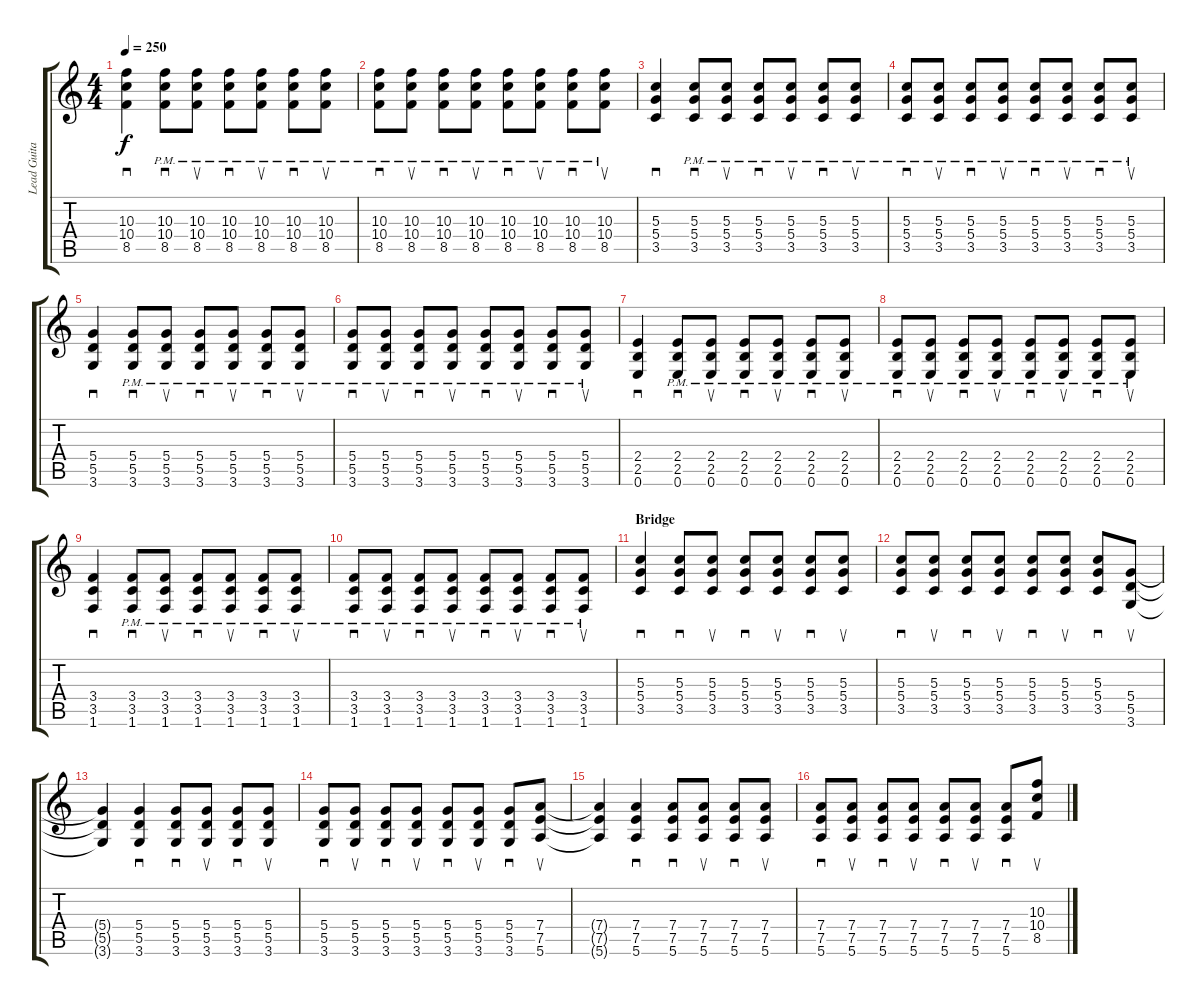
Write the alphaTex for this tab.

\track ("Lead Guitar" "Lead Guita") {instrument distortionguitar}
\staff {score tabs}
\tuning (E4 B3 G3 D3 A2 E2) {hide}
\ts (4 4)
\tempo 250
\clef g2
\ks c
(10.3 10.4 8.5).4{sd dy f} (10.3{pm} 10.4{pm} 8.5{pm}).8{sd} (10.3{pm} 10.4{pm} 8.5{pm}).8{su} (10.3{pm} 10.4{pm} 8.5{pm}).8{sd} (10.3{pm} 10.4{pm} 8.5{pm}).8{su} (10.3{pm} 10.4{pm} 8.5{pm}).8{sd} (10.3{pm} 10.4{pm} 8.5{pm}).8{su} |
(10.3{pm} 10.4{pm} 8.5{pm}).8{sd} (10.3{pm} 10.4{pm} 8.5{pm}).8{su} (10.3{pm} 10.4{pm} 8.5{pm}).8{sd} (10.3{pm} 10.4{pm} 8.5{pm}).8{su} (10.3{pm} 10.4{pm} 8.5{pm}).8{sd} (10.3{pm} 10.4{pm} 8.5{pm}).8{su} (10.3{pm} 10.4{pm} 8.5{pm}).8{sd} (10.3{pm} 10.4{pm} 8.5{pm}).8{su} |
(5.3 5.4 3.5).4{sd} (5.3{pm} 5.4{pm} 3.5{pm}).8{sd} (5.3{pm} 5.4{pm} 3.5{pm}).8{su} (5.3{pm} 5.4{pm} 3.5{pm}).8{sd} (5.3{pm} 5.4{pm} 3.5{pm}).8{su} (5.3{pm} 5.4{pm} 3.5{pm}).8{sd} (5.3{pm} 5.4{pm} 3.5{pm}).8{su} |
(5.3{pm} 5.4{pm} 3.5{pm}).8{sd} (5.3{pm} 5.4{pm} 3.5{pm}).8{su} (5.3{pm} 5.4{pm} 3.5{pm}).8{sd} (5.3{pm} 5.4{pm} 3.5{pm}).8{su} (5.3{pm} 5.4{pm} 3.5{pm}).8{sd} (5.3{pm} 5.4{pm} 3.5{pm}).8{su} (5.3{pm} 5.4{pm} 3.5{pm}).8{sd} (5.3{pm} 5.4{pm} 3.5{pm}).8{su} |
(5.4 5.5 3.6).4{sd} (5.4{pm} 5.5{pm} 3.6).8{sd} (5.4{pm} 5.5{pm} 3.6).8{su} (5.4{pm} 5.5{pm} 3.6).8{sd} (5.4{pm} 5.5{pm} 3.6).8{su} (5.4{pm} 5.5{pm} 3.6).8{sd} (5.4{pm} 5.5{pm} 3.6).8{su} |
(5.4{pm} 5.5{pm} 3.6).8{sd} (5.4{pm} 5.5{pm} 3.6).8{su} (5.4{pm} 5.5{pm} 3.6).8{sd} (5.4{pm} 5.5{pm} 3.6).8{su} (5.4{pm} 5.5{pm} 3.6).8{sd} (5.4{pm} 5.5{pm} 3.6).8{su} (5.4{pm} 5.5{pm} 3.6).8{sd} (5.4{pm} 5.5{pm} 3.6).8{su} |
(2.4 2.5 0.6).4{sd} (2.4{pm} 2.5 0.6).8{sd} (2.4{pm} 2.5 0.6).8{su} (2.4{pm} 2.5 0.6).8{sd} (2.4{pm} 2.5 0.6).8{su} (2.4{pm} 2.5 0.6).8{sd} (2.4{pm} 2.5 0.6).8{su} |
(2.4{pm} 2.5 0.6).8{sd} (2.4{pm} 2.5 0.6).8{su} (2.4{pm} 2.5 0.6).8{sd} (2.4{pm} 2.5 0.6).8{su} (2.4{pm} 2.5 0.6).8{sd} (2.4{pm} 2.5 0.6).8{su} (2.4{pm} 2.5 0.6).8{sd} (2.4{pm} 2.5 0.6).8{su} |
(3.4 3.5 1.6).4{sd} (3.4{pm} 3.5 1.6).8{sd} (3.4{pm} 3.5 1.6).8{su} (3.4{pm} 3.5 1.6).8{sd} (3.4{pm} 3.5 1.6).8{su} (3.4{pm} 3.5 1.6).8{sd} (3.4{pm} 3.5 1.6).8{su} |
(3.4{pm} 3.5 1.6).8{sd} (3.4{pm} 3.5 1.6).8{su} (3.4{pm} 3.5 1.6).8{sd} (3.4{pm} 3.5 1.6).8{su} (3.4{pm} 3.5 1.6).8{sd} (3.4{pm} 3.5 1.6).8{su} (3.4{pm} 3.5 1.6).8{sd} (3.4{pm} 3.5 1.6).8{su} |
\section ("" "Bridge")
(5.3 5.4 3.5).4{sd} (5.3 5.4 3.5).8{sd} (5.3 5.4 3.5).8{su} (5.3 5.4 3.5).8{sd} (5.3 5.4 3.5).8{su} (5.3 5.4 3.5).8{sd} (5.3 5.4 3.5).8{su} |
(5.3 5.4 3.5).8{sd} (5.3 5.4 3.5).8{su} (5.3 5.4 3.5).8{sd} (5.3 5.4 3.5).8{su} (5.3 5.4 3.5).8{sd} (5.3 5.4 3.5).8{su} (5.3 5.4 3.5).8{sd} (5.4 5.5 3.6).8{su} |
(5.4{t} 5.5{t} 3.6{t}).4 (5.4 5.5 3.6).4{sd} (5.4 5.5 3.6).8{sd} (5.4 5.5 3.6).8{su} (5.4 5.5 3.6).8{sd} (5.4 5.5 3.6).8{su} |
(5.4 5.5 3.6).8{sd} (5.4 5.5 3.6).8{su} (5.4 5.5 3.6).8{sd} (5.4 5.5 3.6).8{su} (5.4 5.5 3.6).8{sd} (5.4 5.5 3.6).8{su} (5.4 5.5 3.6).8{sd} (7.4 7.5 5.6).8{su} |
(7.4{t} 7.5{t} 5.6{t}).4 (7.4 7.5 5.6).4{sd} (7.4 7.5 5.6).8{sd} (7.4 7.5 5.6).8{su} (7.4 7.5 5.6).8{sd} (7.4 7.5 5.6).8{su} |
(7.4 7.5 5.6).8{sd} (7.4 7.5 5.6).8{su} (7.4 7.5 5.6).8{sd} (7.4 7.5 5.6).8{su} (7.4 7.5 5.6).8{sd} (7.4 7.5 5.6).8{su} (7.4 7.5 5.6).8{sd} (10.3 10.4 8.5).8{su}
